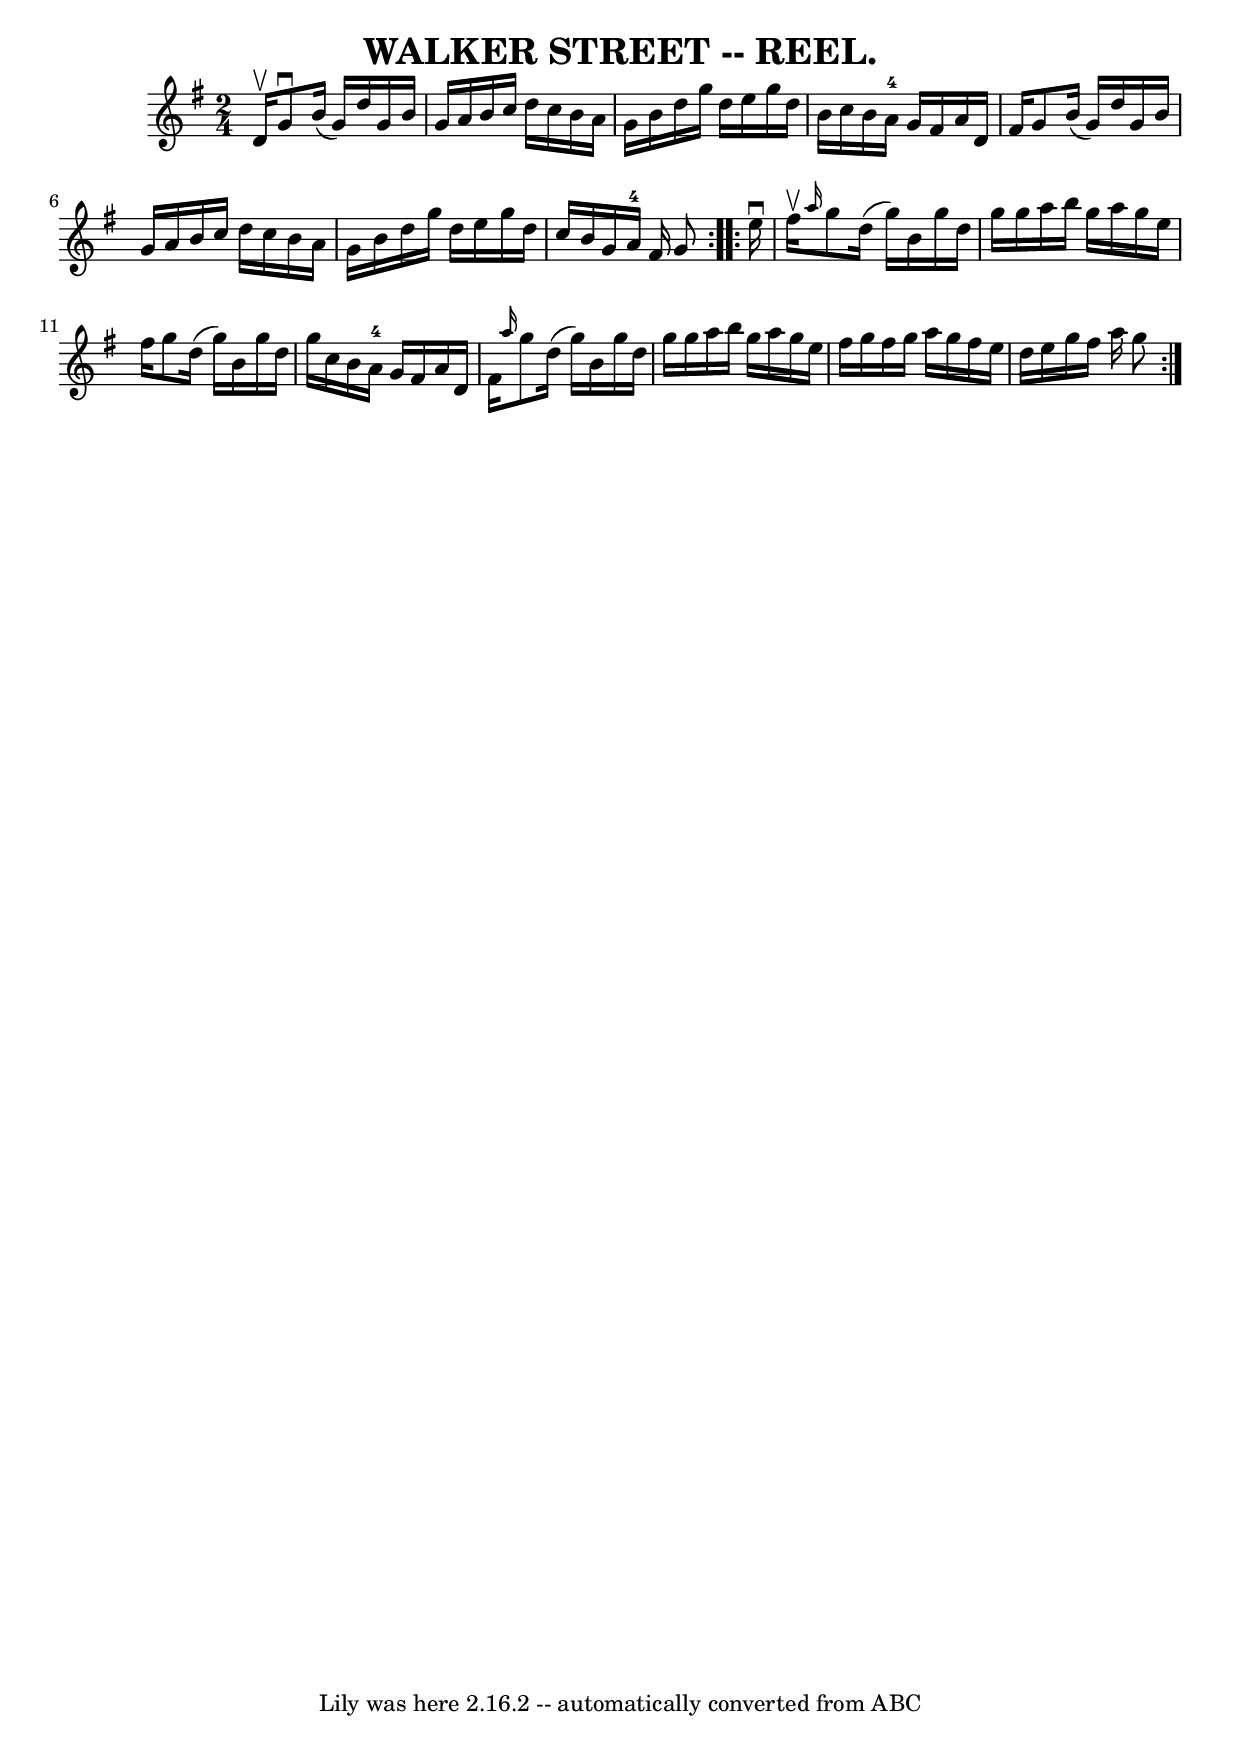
\version "2.16.2"
\include "Mammoth.ily"
\header {
  %% book = "Coles"
 crossRefNumber = "3"
 footnotes = ""
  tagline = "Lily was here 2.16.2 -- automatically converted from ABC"
  title = "WALKER STREET -- REEL."

}
voicedefault =  {



  \repeat volta 2 {

    \time 2/4 
    \key g \major d'16^\upbow  |
 g'8^\downbow b'16 (g'16 ) d''16 g'16 b'16 g'16  |
 a'16 b'16 c''16 d''16 c''16 b'16 a'16 g'16   |
 b'16 d''16 g''16 d''16 e''16 g''16 d''16 b'16   |
 c''16 b'16 a'16-4 g'16 fis'16 a'16 d'16 fis'16   |
 g'8 b'16 (g'16) d''16 g'16 b'16 g'16   |
 a'16 b'16 c''16 d''16 c''16 b'16 a'16 g'16   |
 b'16 d''16 g''16 d''16 e''16 g''16 d''16 c''16   |
 b'16 g'16 a'16-4 fis'16 
 g'8  
  }     
  \repeat volta 2 { e''16^\downbow fis''16^\upbow  |
    
    \grace { a''16  
	   } g''8 d''16 (g''16) b'16 g''16 d''16 g''16   |
 g''16 a''16 b''16 g''16 a''16 g''16 e''16 fis''16   |
 g''8 d''16 (g''16) b'16 g''16 d''16 g''16   |
 c''16 b'16 a'16-4 g'16 fis'16 a'16 d'16 fis'16   |
    \grace { a''16  
	   } g''8 d''16 (g''16) b'16 g''16 d''16 g''16   |
 g''16 a''16 b''16 g''16 a''16 g''16 e''16 fis''16   |
 g''16 fis''16 g''16 a''16 g''16 fis''16 e''16 d''16   |
 e''16 g''16    
 fis''16 a''16 g''8  
  }   

}

\score{
  <<

    \context Staff="default"
    {
      \voicedefault 
      
    }

  >>
  \layout {
    
  }
  \midi {
  }

}
